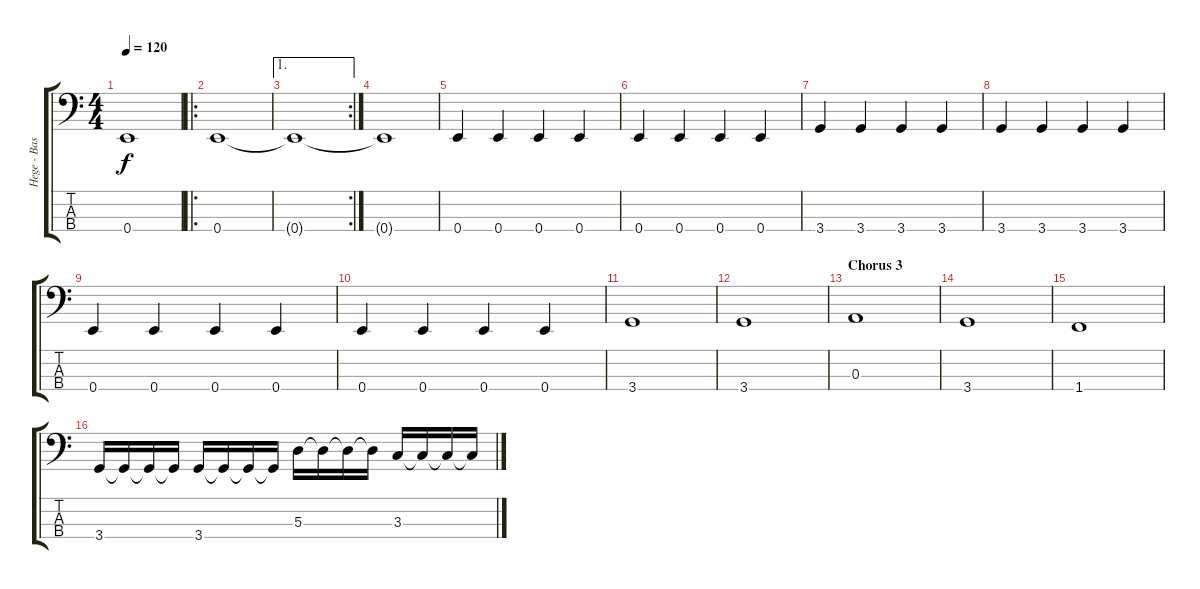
\track ("Hege - Bass" "Hege - Bas") {instrument electricbassfinger}
\staff {score tabs}
\tuning (G2 D2 A1 E1) {hide}
\ts (4 4)
\tempo 120
\clef f4
\ks c
0.4{t}.1{dy f} |
\ro
0.4.1 |
\ae 1
\rc 2
0.4{t}.1 |
0.4{t}.1 |
0.4.4 0.4.4 0.4.4 0.4.4 |
0.4.4 0.4.4 0.4.4 0.4.4 |
3.4.4 3.4.4 3.4.4 3.4.4 |
3.4.4 3.4.4 3.4.4 3.4.4 |
0.4.4 0.4.4 0.4.4 0.4.4 |
0.4.4 0.4.4 0.4.4 0.4.4 |
3.4.1 |
3.4.1 |
\section ("" "Chorus 3")
0.3.1 |
3.4.1 |
1.4.1 |
3.4.16 3.4{t}.16 3.4{t}.16 3.4{t}.16 3.4.16 3.4{t}.16 3.4{t}.16 3.4{t}.16 5.3.16 5.3{t}.16 5.3{t}.16 5.3{t}.16 3.3.16 3.3{t}.16 3.3{t}.16 3.3{t}.16
